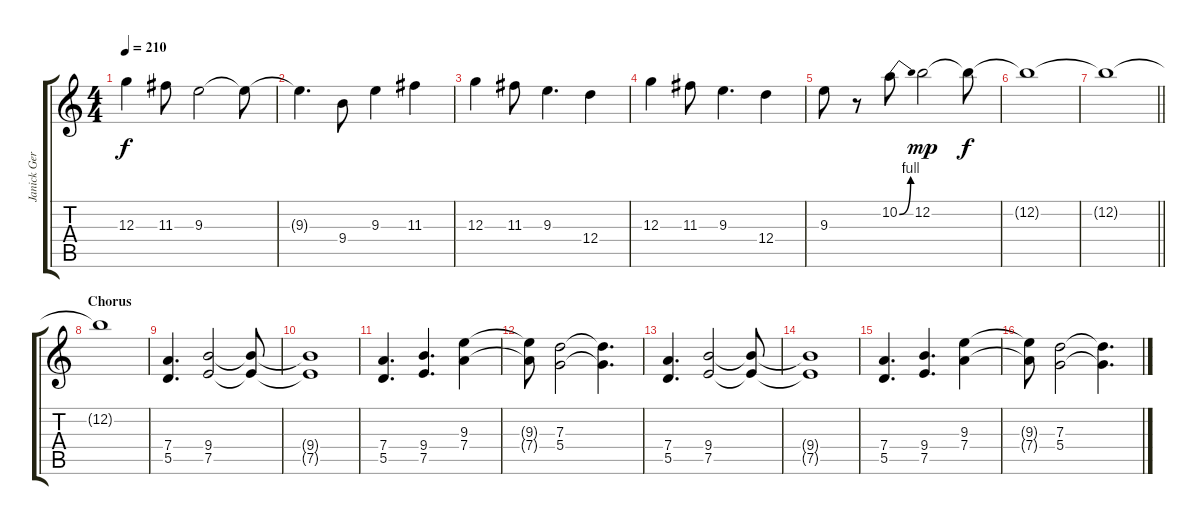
\track ("Janick Gers" "Janick Ger") {instrument overdrivenguitar}
\staff {score tabs}
\tuning (E4 B3 G3 D3 A2 E2) {hide}
\ts (4 4)
\tempo 210
\clef g2
\ks c
12.3.4{dy f} 11.3.8 9.3.2 9.3{t}.8 |
9.3{t}.4{d} 9.4.8 9.3.4 11.3.4 |
12.3.4 11.3.8 9.3.4{d} 12.4.4 |
12.3.4 11.3.8 9.3.4{d} 12.4.4 |
9.3.8 r.8 10.2{be (bend 0 0 60 4)}.8 12.2.2{dy mp} 12.2{t}.8{dy f} |
12.2{t}.1 |
\barLineRight lightlight
12.2{t}.1 |
\section ("" "Chorus")
12.2{t}.1 |
(7.4 5.5).4{d} (9.4 7.5).2 (9.4{t} 7.5{t}).8 |
(9.4{t} 7.5{t}).1 |
(7.4 5.5).4{d} (9.4 7.5).4{d} (9.3 7.4).4 |
(9.3{t} 7.4{t}).8 (7.3 5.4).2 (7.3{t} 5.4{t}).4{d} |
(7.4 5.5).4{d} (9.4 7.5).2 (9.4{t} 7.5{t}).8 |
(9.4{t} 7.5{t}).1 |
(7.4 5.5).4{d} (9.4 7.5).4{d} (9.3 7.4).4 |
(9.3{t} 7.4{t}).8 (7.3 5.4).2 (7.3{t} 5.4{t}).4{d}
